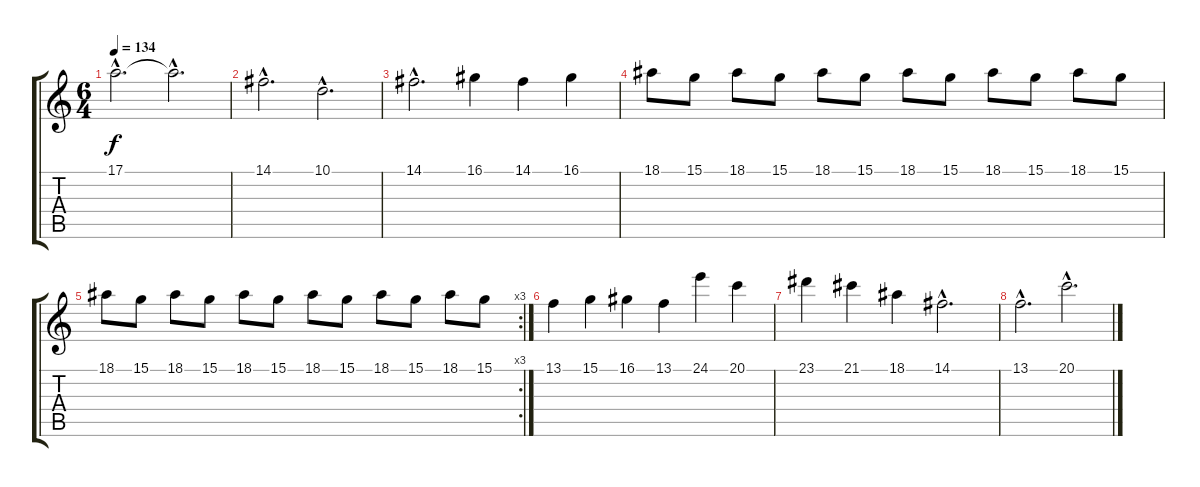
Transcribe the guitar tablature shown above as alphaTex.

\track "" {instrument stringensemble1}
\staff {score tabs}
\tuning (E4 B3 G3 D3 A2 E2) {hide}
\ts (6 4)
\tempo 134
\clef g2
\ks c
17.1{hac}.2{d dy f} 17.1{hac t}.2{d} |
14.1{hac}.2{d} 10.1{hac}.2{d} |
14.1{hac}.2{d} 16.1.4 14.1.4 16.1.4 |
18.1.8{volume 10} 15.1.8 18.1.8 15.1.8 18.1.8 15.1.8 18.1.8 15.1.8 18.1.8 15.1.8 18.1.8 15.1.8 |
\rc 3
18.1.8{volume 6} 15.1.8 18.1.8 15.1.8 18.1.8 15.1.8 18.1.8 15.1.8 18.1.8 15.1.8 18.1.8 15.1.8 |
13.1.4{volume 14} 15.1.4 16.1.4 13.1.4 24.1.4 20.1.4 |
23.1.4{volume 5} 21.1.4 18.1.4 14.1{hac}.2{d} |
13.1{hac}.2{d volume 0} 20.1{hac}.2{d}
